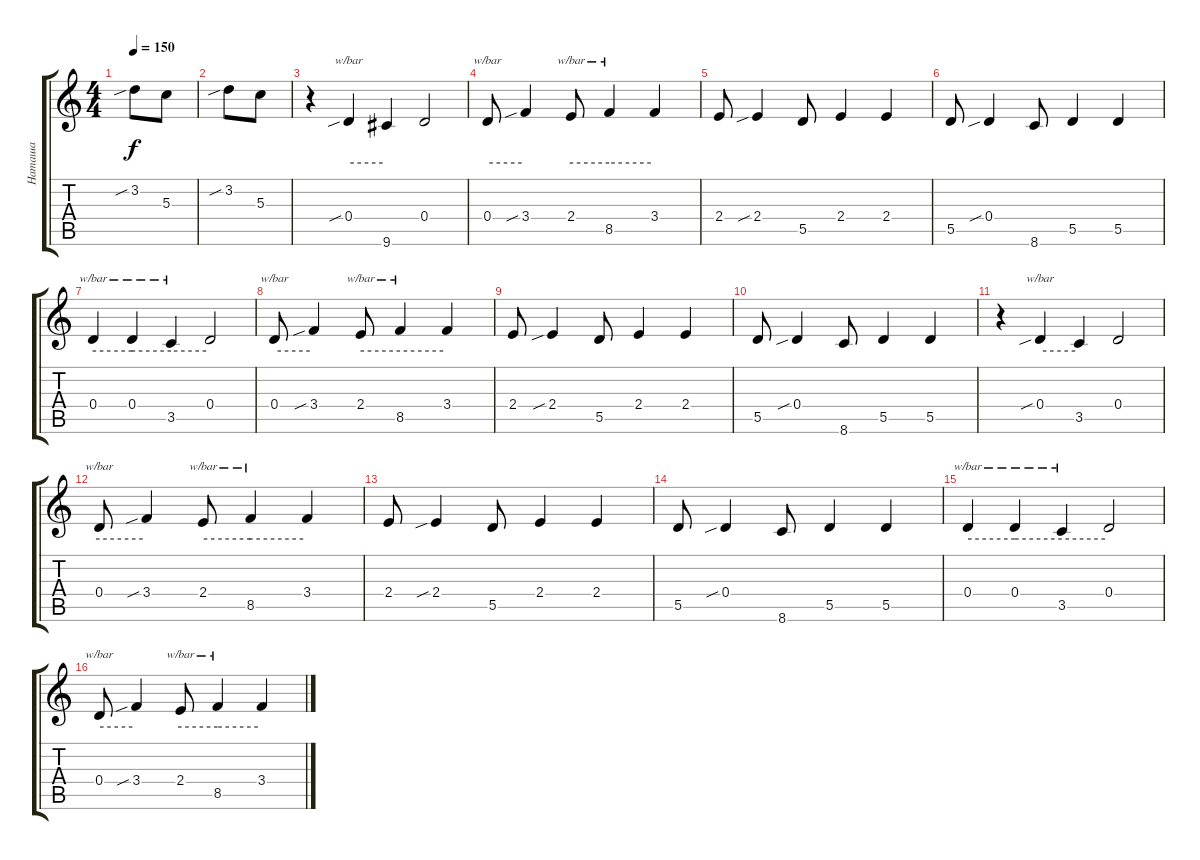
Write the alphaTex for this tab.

\track ("Наташа " "Наташа ") {instrument acousticguitarsteel}
\staff {score tabs}
\tuning (E4 B3 G3 D3 A2 E2) {hide}
\ts (4 4)
\tempo 150
\clef g2
\ks c
3.2{sib}.8{dy f} 5.3.8 |
3.2{sib}.8 5.3.8 |
r.4{volume 6 instrument electricguitarclean} 0.4{sib}.4{tbe (hold default 0 0 60 0)} 9.6.4 0.4.2 |
0.4.8{tbe (hold default 0 0 60 0)} 3.4{sib}.4 2.4.8{tbe (hold default 0 0 60 0)} 8.5.4{tbe (hold default 0 0 60 0)} 3.4.4 |
2.4.8 2.4{sib}.4 5.5.8 2.4.4 2.4.4 |
5.5.8 0.4{sib}.4 8.6.8 5.5.4 5.5.4 |
0.4.4{tbe (hold default 0 0 60 0)} 0.4.4{tbe (hold default 0 0 60 0)} 3.5.4{tbe (hold default 0 0 60 0)} 0.4.2 |
0.4.8{tbe (hold default 0 0 60 0)} 3.4{sib}.4 2.4.8{tbe (hold default 0 0 60 0)} 8.5.4{tbe (hold default 0 0 60 0)} 3.4.4 |
2.4.8 2.4{sib}.4 5.5.8 2.4.4 2.4.4 |
5.5.8 0.4{sib}.4 8.6.8 5.5.4 5.5.4 |
r.4 0.4{sib}.4{tbe (hold default 0 0 60 0)} 3.5.4 0.4.2 |
0.4.8{tbe (hold default 0 0 60 0)} 3.4{sib}.4 2.4.8{tbe (hold default 0 0 60 0)} 8.5.4{tbe (hold default 0 0 60 0)} 3.4.4 |
2.4.8 2.4{sib}.4 5.5.8 2.4.4 2.4.4 |
5.5.8 0.4{sib}.4 8.6.8 5.5.4 5.5.4 |
0.4.4{tbe (hold default 0 0 60 0)} 0.4.4{tbe (hold default 0 0 60 0)} 3.5.4{tbe (hold default 0 0 60 0)} 0.4.2 |
0.4.8{tbe (hold default 0 0 60 0)} 3.4{sib}.4 2.4.8{tbe (hold default 0 0 60 0)} 8.5.4{tbe (hold default 0 0 60 0)} 3.4.4
